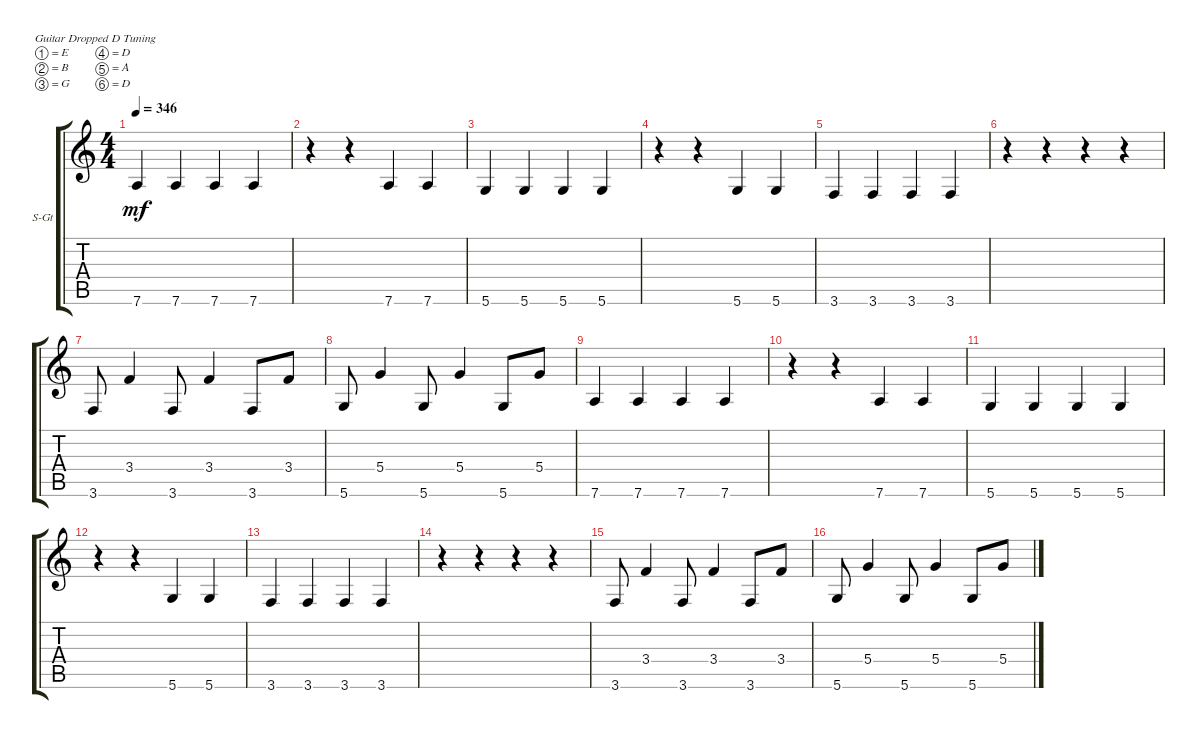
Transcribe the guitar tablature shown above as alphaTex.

\defaultSystemsLayout 4
\bracketExtendMode groupsimilarinstruments
\firstSystemTrackNameOrientation horizontal
\otherSystemsTrackNameOrientation horizontal
\track ("Steel Guitar" "S-Gt") {instrument acousticguitarsteel}
\staff {score tabs}
\tuning (E4 B3 G3 D3 A2 D2)
\ts (4 4)
\tempo 346
\clef g2
\ks c
7.6.4{dy mf instrument acousticguitarsteel} 7.6.4 7.6.4 7.6.4 |
r.4 r.4 7.6.4 7.6.4 |
5.6.4 5.6.4 5.6.4 5.6.4 |
r.4 r.4 5.6.4 5.6.4 |
3.6.4 3.6.4 3.6.4 3.6.4 |
r.4 r.4 r.4 r.4 |
3.6.8 3.4.4 3.6.8 3.4.4 3.6.8 3.4.8 |
5.6.8 5.4.4 5.6.8 5.4.4 5.6.8 5.4.8 |
7.6.4 7.6.4 7.6.4 7.6.4 |
r.4 r.4 7.6.4 7.6.4 |
5.6.4 5.6.4 5.6.4 5.6.4 |
r.4 r.4 5.6.4 5.6.4 |
3.6.4 3.6.4 3.6.4 3.6.4 |
r.4 r.4 r.4 r.4 |
3.6.8 3.4.4 3.6.8 3.4.4 3.6.8 3.4.8 |
5.6.8 5.4.4 5.6.8 5.4.4 5.6.8 5.4.8
